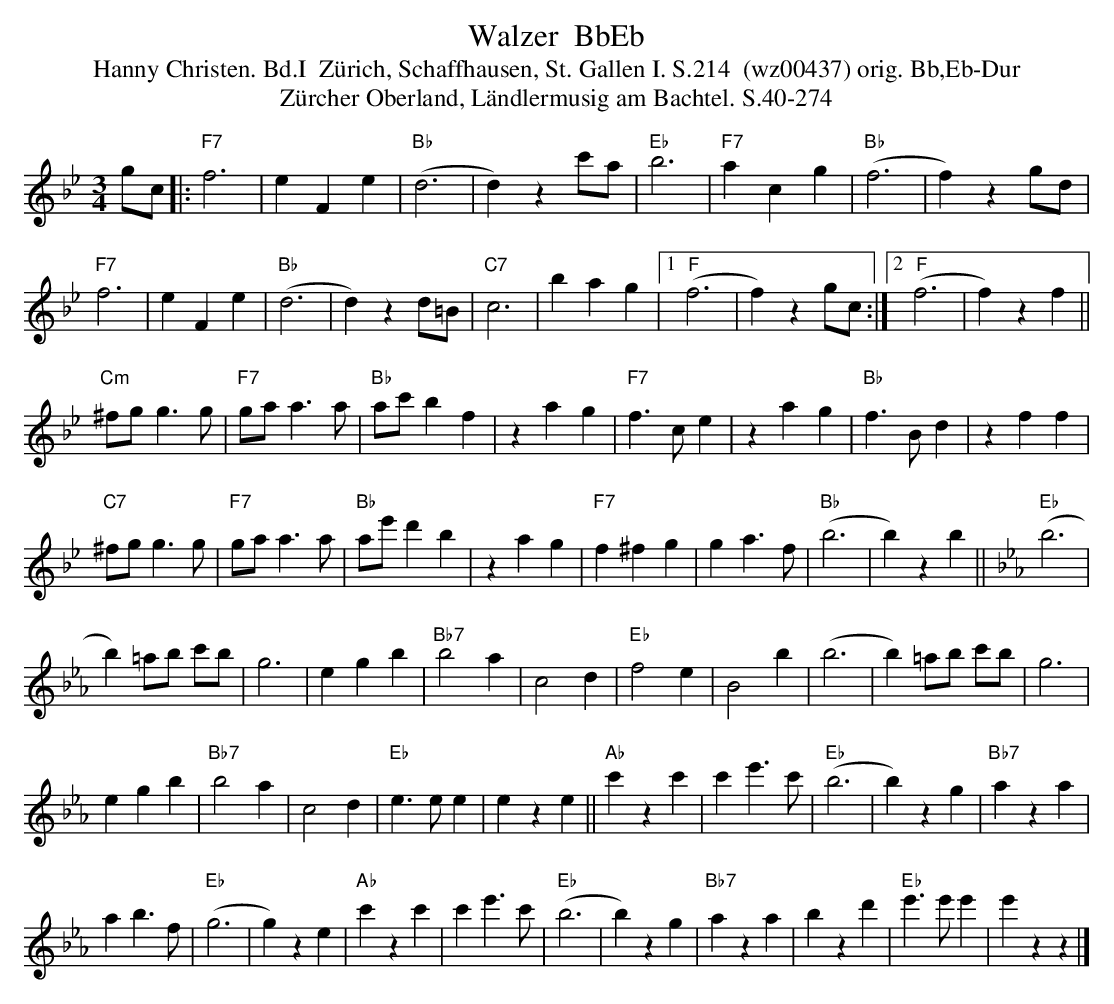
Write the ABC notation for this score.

X:1
T: Walzer  BbEb
T:Hanny Christen. Bd.I  Z\"urich, Schaffhausen, St. Gallen I. S.214  (wz00437) orig. Bb,Eb-Dur
T: Z\"urcher Oberland, L\"andlermusig am Bachtel. S.40-274
M:3/4
L:1/4
K:Bb %%MIDI gchordon
g/c/ |: "F7"f3 | eFe | "Bb"(d3 | d)zc'/a/ | "Eb"b3 | "F7"acg | "Bb"(f3 | f)zg/d/ |
"F7"f3 | eFe | "Bb"(d3 | d) zd/=B/ | "C7"c3 | bag |1 "F"(f3 | f)zg/c/ :|2 "F"(f3 | f)zf ||
"Cm"^f/g/g>g | "F7"g/a/a>a | "Bb"a/c'/bf | zag | "F7"f>ce | zag |  "Bb"f>Bd | zff |
"C7"^f/g/g>g | "F7"g/a/a>a | "Bb"a/e'/d'b | zag | "F7"f^fg | ga>f | "Bb"(b3 | b)zb || [K:Eb]  "Eb"(b3 |
b)=a/b/ c'/b/ | g3 | egb | "Bb7"b2a | c2d | "Eb"f2e | B2b | (b3 | b)=a/b/ c'/b/ | g3 |
egb | "Bb7"b2a | c2d | "Eb"e>ee | eze || "Ab"c'zc' | c'e'>c' | "Eb"(b3 | b)zg | "Bb7"aza |
ab>f | "Eb"(g3 | g)ze | "Ab"c'zc' | c'e'>c' | "Eb"(b3 | b)zg | "Bb7"aza | bzd' | "Eb"e'>e'e' | e'zz |]
